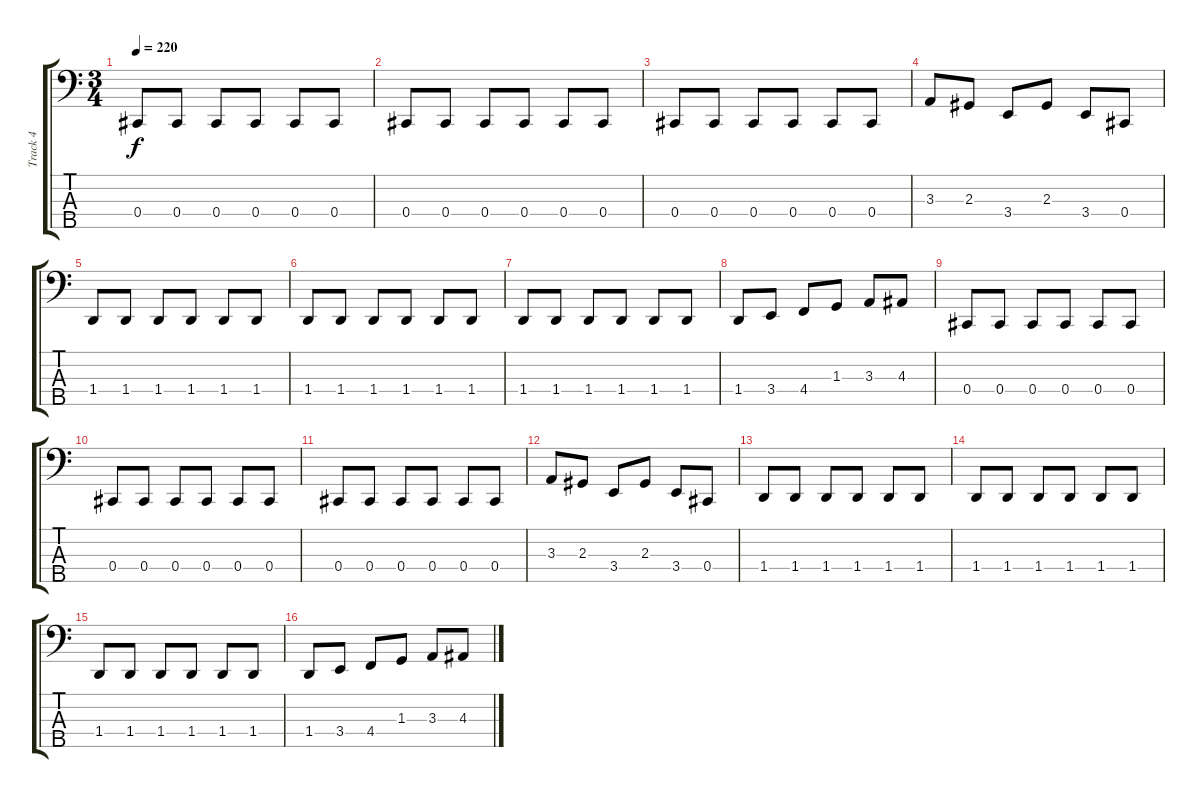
\track ("Track 4" "Track 4") {instrument electricbassfinger}
\staff {score tabs}
\tuning (E2 B1 Gb1 Db1 Ab0) {hide}
\ts (3 4)
\tempo 220
\clef f4
\ks c
0.4.8{dy f} 0.4.8 0.4.8 0.4.8 0.4.8 0.4.8 |
0.4.8 0.4.8 0.4.8 0.4.8 0.4.8 0.4.8 |
0.4.8 0.4.8 0.4.8 0.4.8 0.4.8 0.4.8 |
3.3.8 2.3.8 3.4.8 2.3.8 3.4.8 0.4.8 |
1.4.8 1.4.8 1.4.8 1.4.8 1.4.8 1.4.8 |
1.4.8 1.4.8 1.4.8 1.4.8 1.4.8 1.4.8 |
1.4.8 1.4.8 1.4.8 1.4.8 1.4.8 1.4.8 |
1.4.8 3.4.8 4.4.8 1.3.8 3.3.8 4.3.8 |
0.4.8 0.4.8 0.4.8 0.4.8 0.4.8 0.4.8 |
0.4.8 0.4.8 0.4.8 0.4.8 0.4.8 0.4.8 |
0.4.8 0.4.8 0.4.8 0.4.8 0.4.8 0.4.8 |
3.3.8 2.3.8 3.4.8 2.3.8 3.4.8 0.4.8 |
1.4.8 1.4.8 1.4.8 1.4.8 1.4.8 1.4.8 |
1.4.8 1.4.8 1.4.8 1.4.8 1.4.8 1.4.8 |
1.4.8 1.4.8 1.4.8 1.4.8 1.4.8 1.4.8 |
1.4.8 3.4.8 4.4.8 1.3.8 3.3.8 4.3.8
